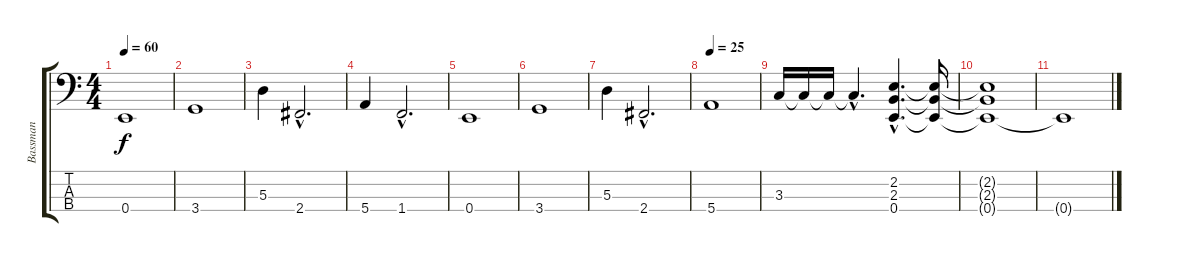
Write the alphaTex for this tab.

\track ("Bassman" "Bassman") {instrument electricbasspick}
\staff {score tabs}
\tuning (G2 D2 A1 E1) {hide}
\ts (4 4)
\tempo 60
\clef f4
\ks c
0.4.1{dy f} |
3.4.1 |
5.3.4 2.4{hac}.2{d} |
5.4.4 1.4{hac}.2{d} |
0.4.1 |
3.4.1 |
5.3.4 2.4{hac}.2{d} |
\tempo 25
5.4.1 |
3.3.16 3.3{t}.16 3.3{t}.16 3.3{hac t}.4{d} (2.2{hac} 2.3{hac} 0.4{hac}).4{d} (2.2{t} 2.3{t} 0.4{t}).16 |
(2.2{t} 2.3{t} 0.4{t}).1 |
0.4{t}.1{volume 0}
